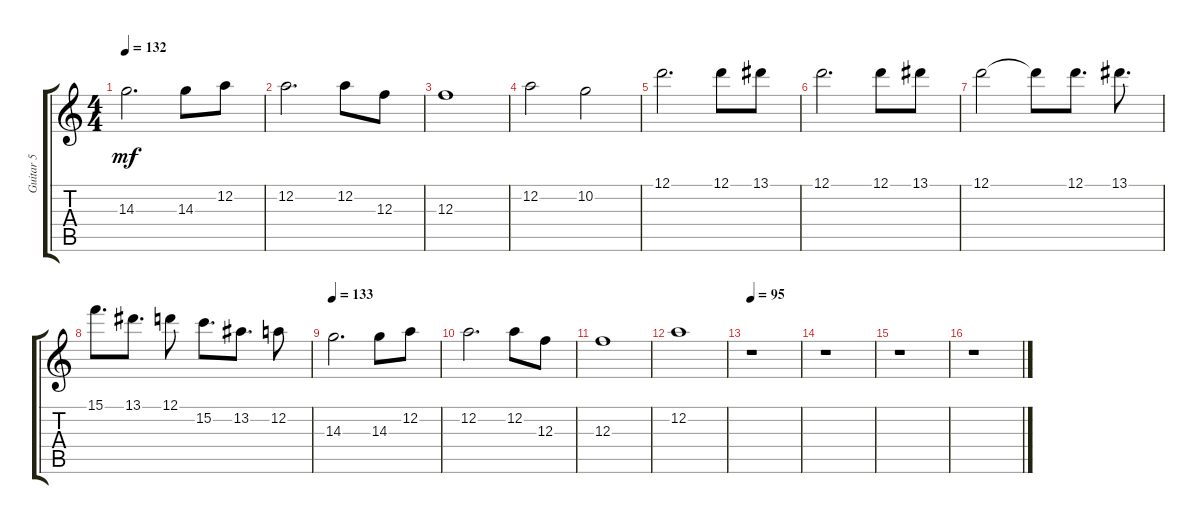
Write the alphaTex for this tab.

\track ("Guitar 5" "Guitar 5") {instrument acousticguitarsteel}
\staff {score tabs}
\tuning (D4 A3 F3 C3 G2 C2) {hide}
\ts (4 4)
\tempo 132
\clef g2
\ks c
14.3.2{d dy mf} 14.3.8 12.2.8 |
12.2.2{d} 12.2.8 12.3.8 |
12.3.1 |
12.2.2 10.2.2 |
12.1.2{d} 12.1.8 13.1.8 |
12.1.2{d} 12.1.8 13.1.8 |
12.1.2 12.1{t}.8 12.1.8{d} 13.1.8{d} |
15.1.8{d} 13.1.8{d} 12.1.8 15.2.8{d} 13.2.8{d} 12.2.8 |
\tempo 133
14.3.2{d} 14.3.8 12.2.8 |
12.2.2{d} 12.2.8 12.3.8 |
12.3.1 |
12.2.1 |
\tempo 95
r.1 |
r.1 |
r.1 |
r.1
